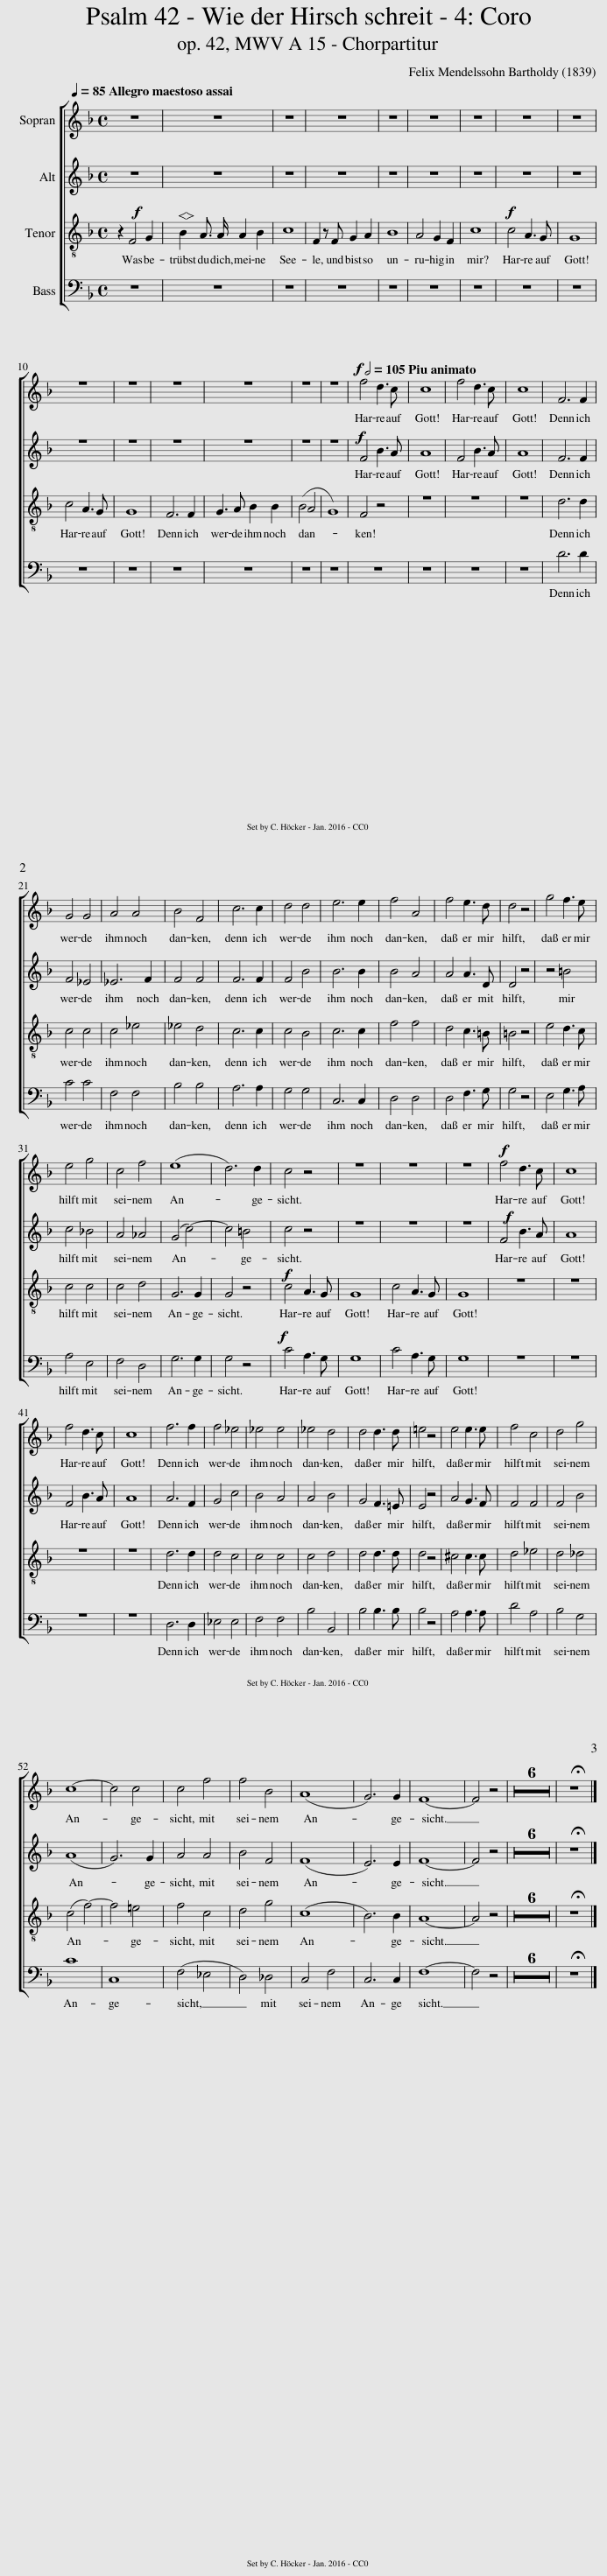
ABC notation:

X:1
%%score [ 1 2 3 4 ]
L:1/8
Q:1/4=85
M:4/4
I:linebreak $
K:F
V:1 treble
V:2 treble
V:3 treble-8
V:4 bass
V:1
 z8 | z8 | z8 | z8 | z8 | %5
 z8 | z8 | z8 | z8 |$ z8 | %10
 z8 | z8 | z8 | z8 | z8 | %15
!f![Q:1/2=105] f4 d3 c | c8 | f4 d3 c | c8 | F6 F2 |$ %20
 G4 G4 | A4 A4 | B4 F4 | c6 c2 | d4 d4 | %25
 e6 e2 | f4 A4 | f4 e3 d | d4 z4 | g4 f3 e |$ %30
 e4 g4 | c4 f4 | (e8 | d6) d2 | c4 z4 | %35
 z8 | z8 | z8 |!f! f4 d3 c | c8 |$ %40
 f4 d3 c | c8 | f6 f2 | f4 _e4 | _e4 e4 | %45
 _e4 d4 | d4 d3 d | =e4 z4 | e4 e3 e | f4 c4 | %50
 d4 g4 |$ c8- | c4 c4 | c4 f4 | f4 B4 | %55
 (A8 | G6) G2 | F8- | F4 z4 | z8 | %60
 z8 | z8 | z8 | z8 | z8 | %65
 !fermata!z8 |] %66
V:2
 z8 | z8 | z8 | z8 | z8 | %5
 z8 | z8 | z8 | z8 |$ z8 | %10
 z8 | z8 | z8 | z8 | z8 | %15
!f! F4 B3 A | A8 | F4 B3 A | A8 | F6 F2 |$ %20
 F4 _E4 | _E6 F2 | F4 F4 | F6 F2 | F4 B4 | %25
 B6 B2 | B4 A4 | A4 A3 D | D4 z4 | z4 =B4 |$ %30
 c4 _B4 | A4 _A4 | (G4 c4-) | c4 =B4 | c4 z4 | %35
 z8 | z8 | z8 |!f! F4 B3 A | A8 |$ %40
 F4 B3 A | A8 | A6 F2 | G4 c4 | B4 A4 | %45
 A4 B4 | G4 F3 =E | E4 z4 | A4 G3 F | F4 F4 | %50
 F4 B4 |$ (A8 | G6) G2 | A4 A4 | B4 F4 | %55
 (F8 | E6) E2 | F8- | F4 z4 | z8 | %60
 z8 | z8 | z8 | z8 | z8 | %65
 !fermata!z8 |] %66
V:3
 z2!f! F4 G2 | B2 A3/2 A/ A2 B2 | c8 | F2 z F G2 A2 | B8 | %5
 A4 G2 F2 | c8 |!f! c4 A3 G | G8 |$ c4 A3 G | %10
 G8 | F6 F2 | G3 A B2 B2 | (B4 A4 | G8) | %15
 F4 z4 | z8 | z8 | z8 | d6 d2 |$ %20
 c4 c4 | c4 _e4 | _e4 d4 | c6 c2 | c4 B4 | %25
 c6 c2 | f4 f4 | d4 c3 =B | =B4 z4 | e4 d3 c |$ %30
 c4 c4 | c4 d4 | G6 G2 | G4 z4 |!f! c4 A3 G | %35
 G8 | c4 A3 G | G8 | z8 | z8 |$ %40
 z8 | z8 | d6 d2 | d4 c4 | c4 c4 | %45
 c4 d4 | d4 d3 d | d4 z4 | ^c4 c3 c | d4 _e4 | %50
 d4 _d4 |$ (c4 f4-) | f4 =e4 | f4 c4 | d4 g4 | %55
 (c8 | B6) B2 | A8- | A4 z4 | z8 | %60
 z8 | z8 | z8 | z8 | z8 | %65
 !fermata!z8 |] %66
V:4
 z8 | z8 | z8 | z8 | z8 | %5
 z8 | z8 | z8 | z8 |$ z8 | %10
 z8 | z8 | z8 | z8 | z8 | %15
 z8 | z8 | z8 | z8 | D6 D2 |$ %20
 C4 C4 | F,4 F,4 | B,4 B,4 | A,6 A,2 | G,4 G,4 | %25
 C,6 C,2 | D,4 D,4 | D,4 F,3 G, | G,4 z4 | E,4 G,3 A, |$ %30
 A,4 E,4 | F,4 D,4 | G,6 G,2 | G,4 z4 |!f! C4 A,3 G, | %35
 G,8 | C4 A,3 G, | G,8 | z8 | z8 |$ %40
 z8 | z8 | D,6 D,2 | _E,4 E,4 | F,4 F,4 | %45
 B,4 B,,4 | B,4 B,3 B, | B,4 z4 | A,4 A,3 A, | D4 A,4 | %50
 B,4 G,4 |$ C8 | C,8 | (F,4 _E,4 | D,4) _D,4 | %55
 C,4 F,4 | C,6 C,2 | F,8- | F,4 z4 | z8 | %60
 z8 | z8 | z8 | z8 | z8 | %65
 !fermata!z8 |] %66
